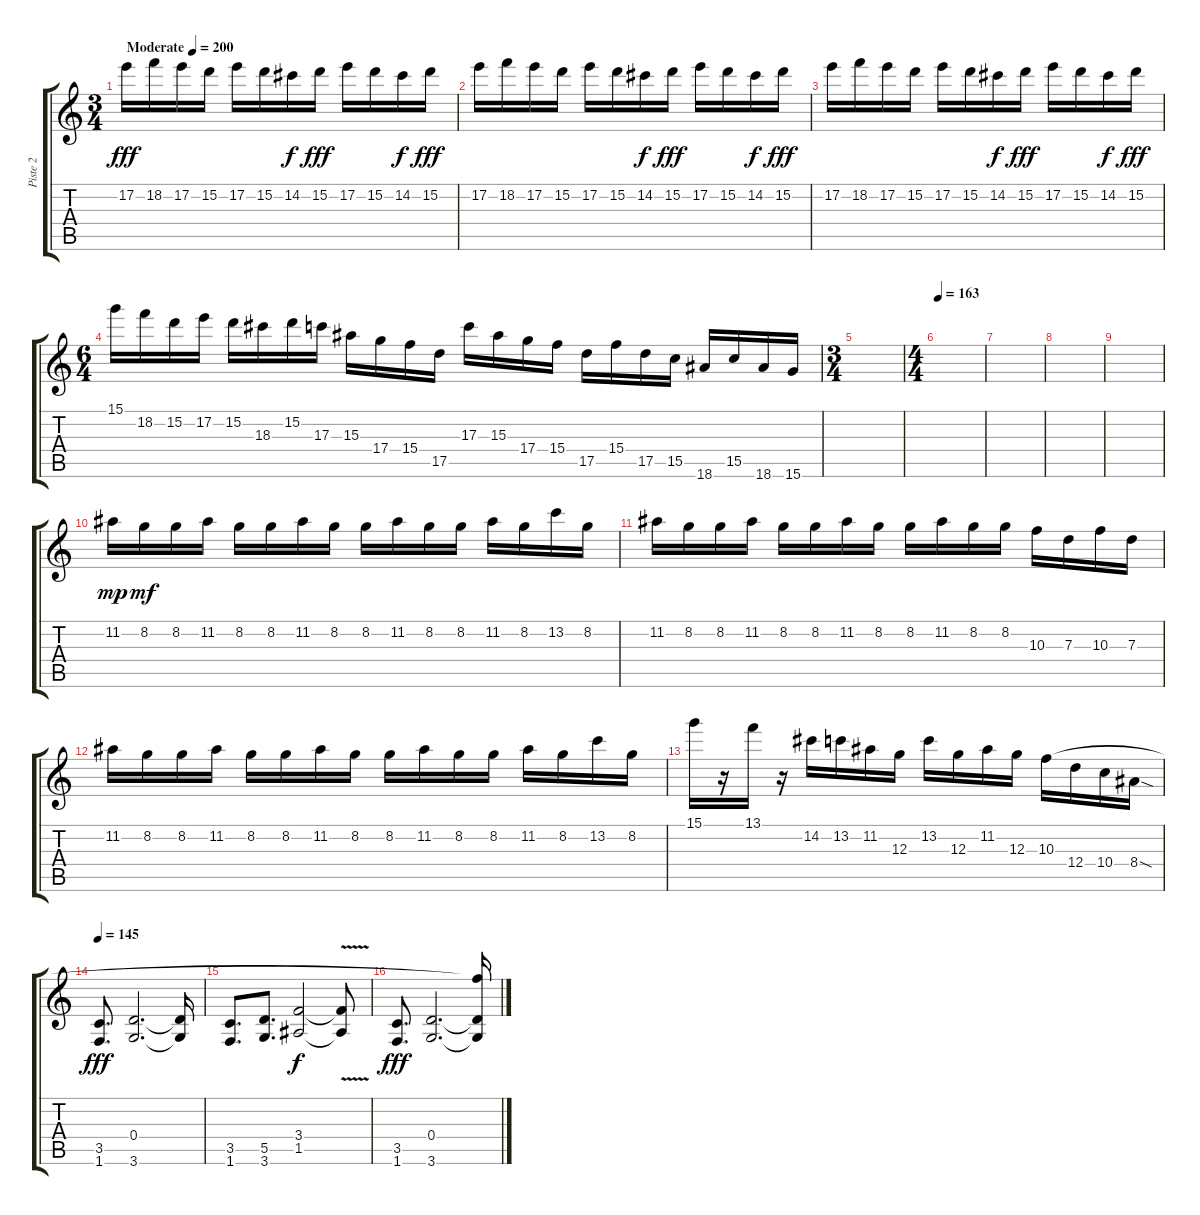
\track ("Piste 2" "Piste 2") {instrument distortionguitar}
\staff {score tabs}
\tuning (E4 B3 G3 D3 A2 E2) {hide}
\ts (3 4)
\tempo (200 "Moderate")
\clef g2
\ks c
17.2.16{dy fff volume 16 instrument electricguitarclean} 18.2.16 17.2.16 15.2.16 17.2.16 15.2.16 14.2.16{dy f} 15.2.16{dy fff} 17.2.16 15.2.16 14.2.16{dy f} 15.2.16{dy fff} |
17.2.16 18.2.16 17.2.16 15.2.16 17.2.16 15.2.16 14.2.16{dy f} 15.2.16{dy fff} 17.2.16 15.2.16 14.2.16{dy f} 15.2.16{dy fff} |
17.2.16 18.2.16 17.2.16 15.2.16 17.2.16 15.2.16 14.2.16{dy f} 15.2.16{dy fff} 17.2.16 15.2.16 14.2.16{dy f} 15.2.16{dy fff} |
\ts (6 4)
15.1.16 18.2.16 15.2.16 17.2.16 15.2.16 18.3.16 15.2.16 17.3.16 15.3.16 17.4.16 15.4.16 17.5.16 17.3.16 15.3.16 17.4.16 15.4.16 17.5.16 15.4.16 17.5.16 15.5.16 18.6.16 15.5.16 18.6.16 15.6.16 |
\ts (3 4)
|
\ts (4 4)
\tempo 163
|
|
|
|
11.2.16{dy mp instrument distortionguitar} 8.2.16{dy mf} 8.2.16 11.2.16 8.2.16 8.2.16 11.2.16 8.2.16 8.2.16 11.2.16 8.2.16 8.2.16 11.2.16 8.2.16 13.2.16 8.2.16 |
11.2.16 8.2.16 8.2.16 11.2.16 8.2.16 8.2.16 11.2.16 8.2.16 8.2.16 11.2.16 8.2.16 8.2.16 10.3.16 7.3.16 10.3.16 7.3.16 |
11.2.16 8.2.16 8.2.16 11.2.16 8.2.16 8.2.16 11.2.16 8.2.16 8.2.16 11.2.16 8.2.16 8.2.16 11.2.16 8.2.16 13.2.16 8.2.16 |
15.1.16 r.16 13.1.16 r.16 14.2.16 13.2.16 11.2.16 12.3.16 13.2.16 12.3.16 11.2.16 12.3.16 10.3.16 12.4.16 10.4.16 8.4{sod}.16 |
\tempo 145
(3.5 1.6).8{d dy fff volume 8} (0.4 3.6).2{d} (0.4{t} 3.6{t}).16 |
(3.5 1.6).8{d} (5.5 3.6).8{d} (3.4 1.5).2{dy f} (3.4{v t} 1.5{v t}).8 |
(3.5 1.6).8{d dy fff} (0.4 3.6).2{d} (10.3{t} 0.4{t} 3.6{t}).16
